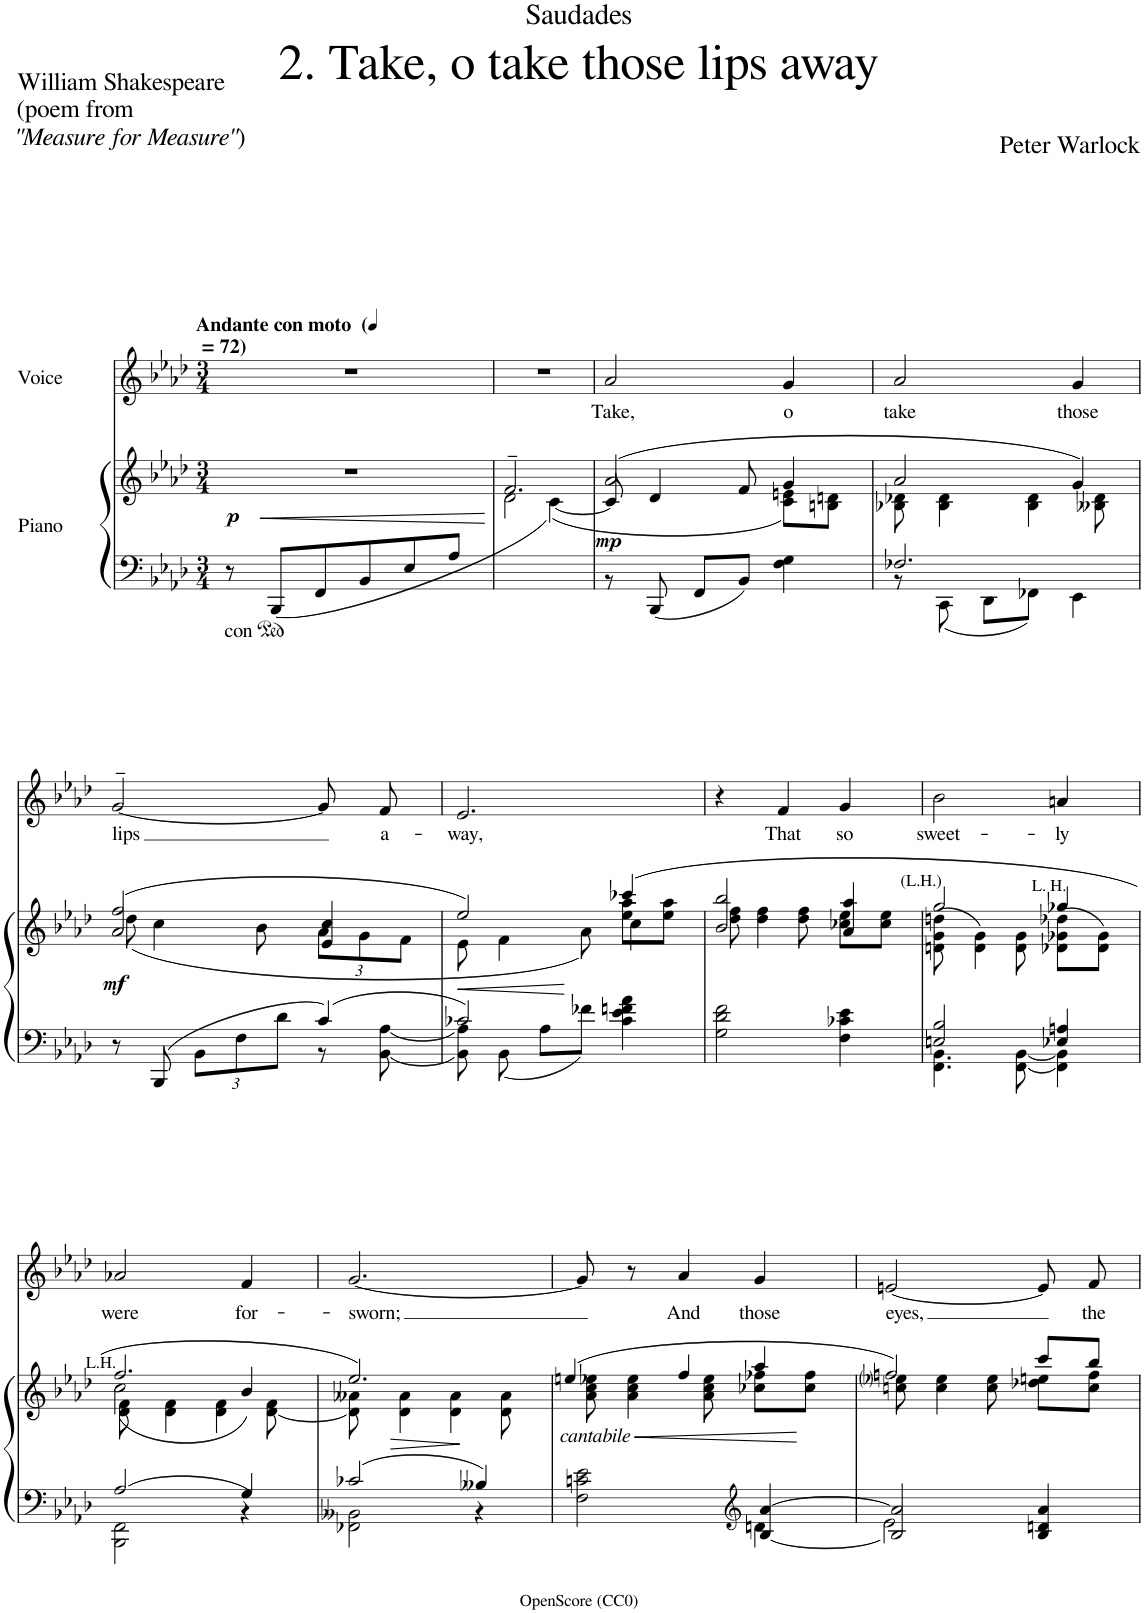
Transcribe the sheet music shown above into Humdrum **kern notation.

**kern	**kern	**dynam	**kern	**text
*part2	*part2	*part2	*part1	*part1
*staff3	*staff2	*staff2/3	*staff1	*staff1
*I"Piano	*	*	*I"Voice	*
*I'Pno	*	*	*	*
*clefF4	*clefG2	*	*clefG2	*
*k[b-e-a-d-]	*k[b-e-a-d-]	*	*k[b-e-a-d-]	*
*M3/4	*M3/4	*	*M3/4	*
*MM72	*MM72	*	*MM72	*
=1	=1	=1	=1	=1
!	!	!	!LO:TX:a:B:t=Andante con moto  (	!
!	!	!	!LO:TX:a:B:t=)	!
!	!	!LO:HP:b	!	!
!	!	!LO:DY:n=1:b	!	!
8r	2.r	< p	2.r	.
*ped	*	*	*	*
(<8BBB-/L	.	.	.	.
8FF/	.	.	.	.
8BB-/	.	.	.	.
8E-/	.	.	.	.
8A-/J	.	.	.	.
.	.	[	.	.
=2	=2	=2	=2	=2
*	*^	*	*	*
2.ryy	2.f~>/	2d-\	.	2.r	.
*	*Xped	*	*	*	*
.	.	(<[<4c\)	.	.	.
=3	=3	=3	=3	=3	=3
!	!	!	!LO:DY:a=2	!	!LO:LY:b
8r	(2a-/	8c/]	mp	2a-/	Take,
8BBB-/	.	4d-/	.	.	.
8FF/L	.	.	.	.	.
8BB-/J	.	8f/	.	.	.
!	!	!	!	!	!LO:LY:b
4F\ 4G\	4g/	8c\ 8en\L)	.	4g/	o
.	.	8Bn\ 8dn\J	.	.	.
=4	=4	=4	=4	=4	=4
*^	*	*	*	*	*
!	!	!	!	!	!	!LO:LY:b
2.F-X/	8r	2a-/	8B-X\ 8d-X\	.	2a-/	take
.	8CC\	.	4B-\ 4d-\	.	.	.
.	8DD-\L	.	.	.	.	.
.	8FF-X\J	.	4B-\ 4d-\	.	.	.
!	!	!	!	!	!	!LO:LY:b
.	4EE-\	4g/)	.	.	4g/	those
.	.	.	8B--X\ 8d-\	.	.	.
!!LO:LB:g=z
=5	=5	=5	=5	=5	=5	=5
!	!	!	!	!LO:DY:b	!	!LO:LY:b
8r	2ryy	(2a-/ 2ff/	(8dd-\	mf	[2g~>/	lips
8BBB-/	.	.	4cc\	.	.	.
*Xbrackettup	*	*	*	*	*	*
12BB-\L	.	.	.	.	.	.
12F\	.	.	.	.	.	.
.	.	.	8b-\	.	.	.
12d-\J	.	.	.	.	.	.
*	*	*	*Xbrackettup	*	*	*
4c/	8r	4e-/ 4cc/	12a-\L	.	8g/L]	.
.	.	.	12g\	.	.	.
!	!	!	!	!	!	!LO:LY:b
.	[8BB-\ [8A-\	.	.	.	8f/J	a-
.	.	.	12f\J	.	.	.
=6	=6	=6	=6	=6	=6	=6
!	!	!	!	!LO:HP:b	!	!LO:LY:b
*	*	*	*^	*	*	*
2c-X/	8BB-\] 8A-\]	2ee-/)	8e-\	2ryy	<	2.e-/	-way,
.	8BB-\	.	4f\	.	.	.	.
.	8A-\L	.	.	.	.	.	.
.	8f-X\J	.	8a-\)	.	[	.	.
4c-\ 4e-\ 4fn\ 4a-\	4ryy	(4ccc-X/	8ee-\ 8aa-\L	4cc\	.	.	.
.	.	.	8ee-\ 8aa-\J	.	.	.	.
*v	*v	*	*	*	*	*	*
*	*	*v	*v	*	*	*
=7	=7	=7	=7	=7	=7
2G\ 2d-\ 2f\	2b-/ 2bb-/	8dd-\ 8ff\	.	4r	.
.	.	4dd-\ 4ff\	.	.	.
!	!	!	!	!	!LO:LY:b
.	.	.	.	4f/	That
.	.	8dd-\ 8ff\	.	.	.
!	!	!	!	!	!LO:LY:b
4F\ 4c-X\ 4e-\	4a-/ 4aa-/	8cc-X\ 8ee-\L	.	4g/	so
.	.	8cc-\ 8ee-\J	.	.	.
=8	=8	=8	=8	=8	=8
*^	*	*	*	*	*
!	!	!LO:TX:a:t=(L.H.)	!	!	!	!
!	!	!	!	!	!	!LO:LY:b
2En/ 2B-/	4.FF\ 4.BB-\	2gg/	(>8dn\ 8g\ 8ddn\	.	2b-\	sweet-
.	.	.	4d\ 4g\)	.	.	.
.	[8FF\ [8BB-\	.	8d\ 8g\	.	.	.
!	!	!LO:TX:a:t=L. H.	!	!	!	!
!	!	!	!	!	!	!LO:LY:b
4E-X/ 4An/	4FF\] 4BB-\]	4gg-X/	(>8d-X\ 8g-X\ 8dd-X\L	.	4an/	-ly
.	.	.	8d-\ 8g-\J)	.	.	.
!!LO:LB:g=z
=9	=9	=9	=9	=9	=9	=9
*	*	*	*^	*	*	*
!	!	!LO:TX:a:t=L.H.	!	!	!	!	!
!	!	!	!	!	!	!	!LO:LY:b
2A-/	2BBB-\ 2FF\	2.ff/	8d-\ 8f\	(2cc\	.	2a-X/	were
.	.	.	4d-\ 4f\	.	.	.	.
.	.	.	4d-\ 4f\	.	.	.	.
!	!	!	!	!	!	!	!LO:LY:b
4G/	4r	.	.	4b-/)	.	4f/	for-
.	.	.	[8d-\ 8f\	.	.	.	.
*	*	*	*v	*v	*	*	*
=10	=10	=10	=10	=10	=10	=10
!	!	!	!	!	!	!LO:LY:b
2c-X/	2FF-X\ 2BB--X\	2.ee-/)	8d-\] 8a--X\	.	[2.g/	-sworn;
!	!	!	!	!LO:HP:b	!	!
.	.	.	4d-\ 4a--\	>	.	.
.	.	.	4d-\ 4a--\	.	.	.
4B--X/	4r	.	.	.	.	.
.	.	.	8d-\ 8a--\	]	.	.
=11	=11	=11	=11	=11	=11	=11
!	!	!LO:TX:b:i:t=cantabile	!	!	!	!
!	!	!	!	!LO:HP:b	!	!
2F\ 2cn\ 2e-\	2ryy	(4een/	8a-\ 8cc\ 8ee-X\	<	8g/]	.
.	.	.	4a-\ 4cc\ 4ee-\	.	8r	.
!	!	!	!	!	!	!LO:LY:b
.	.	4ff/	.	.	4a-/	And
.	.	.	8a-\ 8cc\ 8ee-\	.	.	.
*clefG2	*	*	*	*	*	*
!	!	!	!	!	!	!LO:LY:b
[<4B-/ [4a-/	4dn\	4aa-/	8cc-X\ 8ff-X\L	.	4g/	those
.	.	.	8cc-\ 8ff-\J	[	.	.
=12	=12	=12	=12	=12	=12	=12
!	!	!	!	!	!	!LO:LY:b
2B-/] 2a-/]	2e-\	2ffn/)	8ccn\ 8ee-i\	.	[2en/	eyes,
.	.	.	4cc\ 4ee-\	.	.	.
.	.	.	8cc\ 8ee-\	.	.	.
4B-/ 4dn/ 4a-/	4ryy	8ccc/L	8dd-X\ 8een\L	.	8e/L]	.
!	!	!	!	!	!	!LO:LY:b
.	.	8bb-/J	8cc\ 8ff\J	.	8f/J	the
*v	*v	*	*	*	*	*
*	*v	*v	*	*	*
=	=	=	=	=
*-	*-	*-	*-	*-
